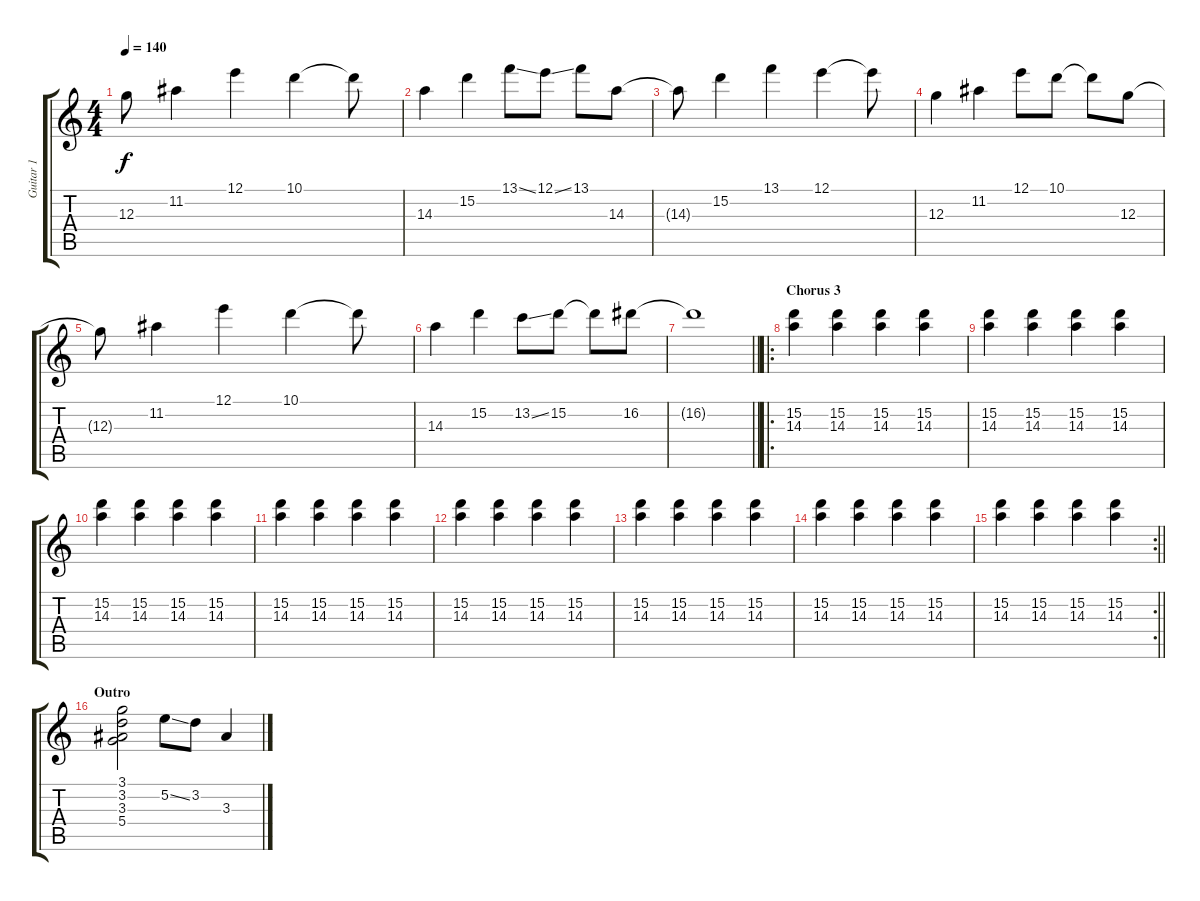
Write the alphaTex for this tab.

\track ("Guitar 1" "Guitar 1") {instrument overdrivenguitar}
\staff {score tabs}
\tuning (E4 B3 G3 D3 A2 D2) {hide}
\ts (4 4)
\tempo 140
\clef g2
\ks c
12.3{t}.8{dy f} 11.2.4 12.1.4 10.1.4 10.1{t}.8 |
14.3.4 15.2.4 13.1{ss}.8 12.1{ss}.8 13.1.8 14.3.8 |
14.3{t}.8 15.2.4 13.1.4 12.1.4 12.1{t}.8 |
12.3.4 11.2.4 12.1.8 10.1.8 10.1{t}.8 12.3.8 |
12.3{t}.8 11.2.4 12.1.4 10.1.4 10.1{t}.8 |
14.3.4 15.2.4 13.2{ss}.8 15.2.8 15.2{t}.8 16.2.8 |
\barLineRight lightlight
16.2{t}.1 |
\ro
\section ("" "Chorus 3")
(15.2 14.3).4{volume 7 balance 8 instrument overdrivenguitar} (15.2 14.3).4 (15.2 14.3).4 (15.2 14.3).4 |
(15.2 14.3).4 (15.2 14.3).4 (15.2 14.3).4 (15.2 14.3).4 |
(15.2 14.3).4 (15.2 14.3).4 (15.2 14.3).4 (15.2 14.3).4 |
(15.2 14.3).4 (15.2 14.3).4 (15.2 14.3).4 (15.2 14.3).4 |
(15.2 14.3).4 (15.2 14.3).4 (15.2 14.3).4 (15.2 14.3).4 |
(15.2 14.3).4 (15.2 14.3).4 (15.2 14.3).4 (15.2 14.3).4 |
(15.2 14.3).4 (15.2 14.3).4 (15.2 14.3).4 (15.2 14.3).4 |
\rc 2
\barLineRight lightlight
(15.2 14.3).4 (15.2 14.3).4 (15.2 14.3).4 (15.2 14.3).4 |
\section ("" "Outro")
(3.1 3.2 3.3 5.4).2{instrument electricguitarclean} 5.2{ss}.8 3.2.8 3.3.4
